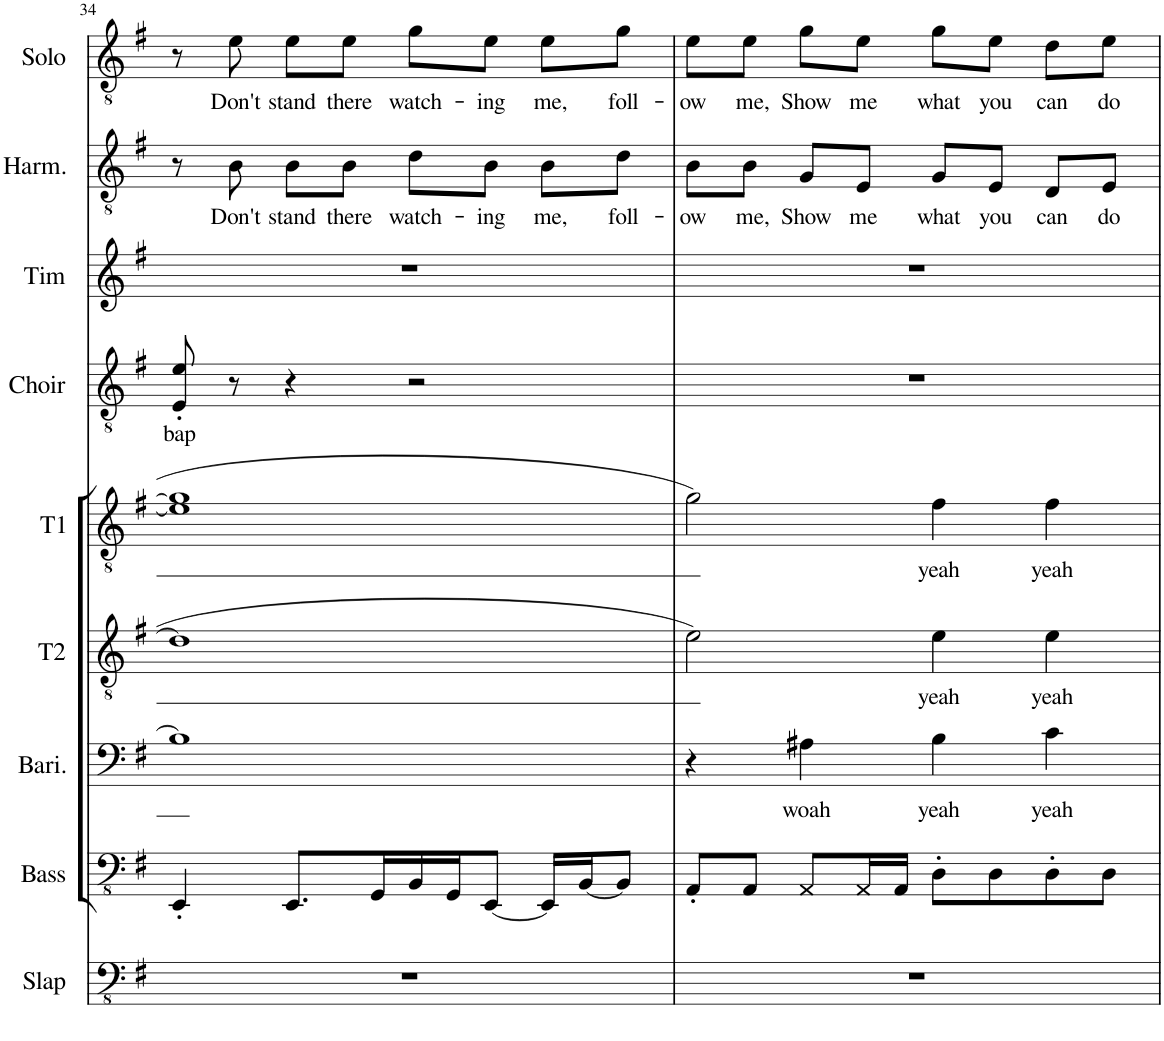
**kern	**kern	**kern	**text	**kern	**text	**kern	**text	**kern	**text	**kern	**kern	**text	**kern	**text
*part9	*part8	*part7	*part7	*part6	*part6	*part5	*part5	*part4	*part4	*part3	*part2	*part2	*part1	*part1
*staff9	*staff8	*staff7	*staff7	*staff6	*staff6	*staff5	*staff5	*staff4	*staff4	*staff3	*staff2	*staff2	*staff1	*staff1
*I"Slap Bass	*I"Bass	*I"Baritone	*	*I"Tenor 2	*	*I"Tenor 1	*	*I"Choir	*	*I"Tim	*I"Harmonies	*	*I"Solo	*
*I'Slap	*I'Bass	*I'Bari.	*	*I'T2	*	*I'T1	*	*I'Choir	*	*I'Tim	*I'Harm.	*	*I'Solo	*
!!LO:PB:g=z
*clefFv4	*clefFv4	*clefF4	*	*clefGv2	*	*clefGv2	*	*clefGv2	*	*clefG2	*clefGv2	*	*clefGv2	*
*k[f#]	*k[f#]	*k[f#]	*	*k[f#]	*	*k[f#]	*	*k[f#]	*	*k[f#]	*k[f#]	*	*k[f#]	*
*M4/4	*M4/4	*M4/4	*	*M4/4	*	*M4/4	*	*M4/4	*	*M4/4	*M4/4	*	*M4/4	*
=34	=34	=34	=34	=34	=34	=34	=34	=34	=34	=34	=34	=34	=34	=34
!	!	!	!	!	!	!	!	!	!LO:LY:b	!	!	!	!	!
1r	4EEE'/	1B]	.	1d]	.	1e] 1g]	.	8E/' 8e/'	bap	1r	8r	.	8r	.
!	!	!	!	!	!	!	!	!	!	!	!	!LO:LY:b	!	!LO:LY:b
.	.	.	.	.	.	.	.	8r	.	.	8B\	Don't	8e\	Don't
!	!	!	!	!	!	!	!	!	!	!	!	!LO:LY:b	!	!LO:LY:b
.	8.EEE/L	.	.	.	.	.	.	4r	.	.	8B\L	stand	8e\L	stand
!	!	!	!	!	!	!	!	!	!	!	!	!LO:LY:b	!	!LO:LY:b
.	.	.	.	.	.	.	.	.	.	.	8B\J	there	8e\J	there
.	16GGG/L	.	.	.	.	.	.	.	.	.	.	.	.	.
!	!	!	!	!	!	!	!	!	!	!	!	!LO:LY:b	!	!LO:LY:b
.	16BBB/	.	.	.	.	.	.	2r	.	.	8d\L	watch-	8g\L	watch-
.	16GGG/J	.	.	.	.	.	.	.	.	.	.	.	.	.
!	!	!	!	!	!	!	!	!	!	!	!	!LO:LY:b	!	!LO:LY:b
.	[8EEE/J	.	.	.	.	.	.	.	.	.	8B\J	-ing	8e\J	-ing
!	!	!	!	!	!	!	!	!	!	!	!	!LO:LY:b	!	!LO:LY:b
.	16EEE/LL]	.	.	.	.	.	.	.	.	.	8B\L	me,	8e\L	me,
.	[16BBB/J	.	.	.	.	.	.	.	.	.	.	.	.	.
!	!	!	!	!	!	!	!	!	!	!	!	!LO:LY:b	!	!LO:LY:b
.	8BBB/J]	.	.	.	.	.	.	.	.	.	8d\J	foll-	8g\J	foll-
=35	=35	=35	=35	=35	=35	=35	=35	=35	=35	=35	=35	=35	=35	=35
!	!	!	!	!	!	!	!	!	!	!	!	!LO:LY:b	!	!LO:LY:b
1r	8AAA'/L	4r	.	2e\	.	2g\	.	1r	.	1r	8B\L	-ow	8e\L	-ow
!	!	!	!	!	!	!	!	!	!	!	!	!LO:LY:b	!	!LO:LY:b
.	8AAA/J	.	.	.	.	.	.	.	.	.	8B\J	me,	8e\J	me,
!	!	!	!LO:LY:b	!	!	!	!	!	!	!	!	!LO:LY:b	!	!LO:LY:b
.	8AAA/L	4A#X\	woah	.	.	.	.	.	.	.	8G/L	Show	8g\L	Show
!	!	!	!	!	!	!	!	!	!	!	!	!LO:LY:b	!	!LO:LY:b
.	16AAA/L	.	.	.	.	.	.	.	.	.	8E/J	me	8e\J	me
.	16AAA/JJ	.	.	.	.	.	.	.	.	.	.	.	.	.
!	!	!	!LO:LY:b	!	!LO:LY:b	!	!LO:LY:b	!	!	!	!	!LO:LY:b	!	!LO:LY:b
.	8DD'\L	4B\	yeah	4e\	yeah	4f#\	yeah	.	.	.	8G/L	what	8g\L	what
!	!	!	!	!	!	!	!	!	!	!	!	!LO:LY:b	!	!LO:LY:b
.	8DD\	.	.	.	.	.	.	.	.	.	8E/J	you	8e\J	you
!	!	!	!LO:LY:b	!	!LO:LY:b	!	!LO:LY:b	!	!	!	!	!LO:LY:b	!	!LO:LY:b
.	8DD'\	4c\	yeah	4e\	yeah	4f#\	yeah	.	.	.	8D/L	can	8d\L	can
!	!	!	!	!	!	!	!	!	!	!	!	!LO:LY:b	!	!LO:LY:b
.	8DD\J	.	.	.	.	.	.	.	.	.	8E/J	do	8e\J	do
=	=	=	=	=	=	=	=	=	=	=	=	=	=	=
*-	*-	*-	*-	*-	*-	*-	*-	*-	*-	*-	*-	*-	*-	*-
